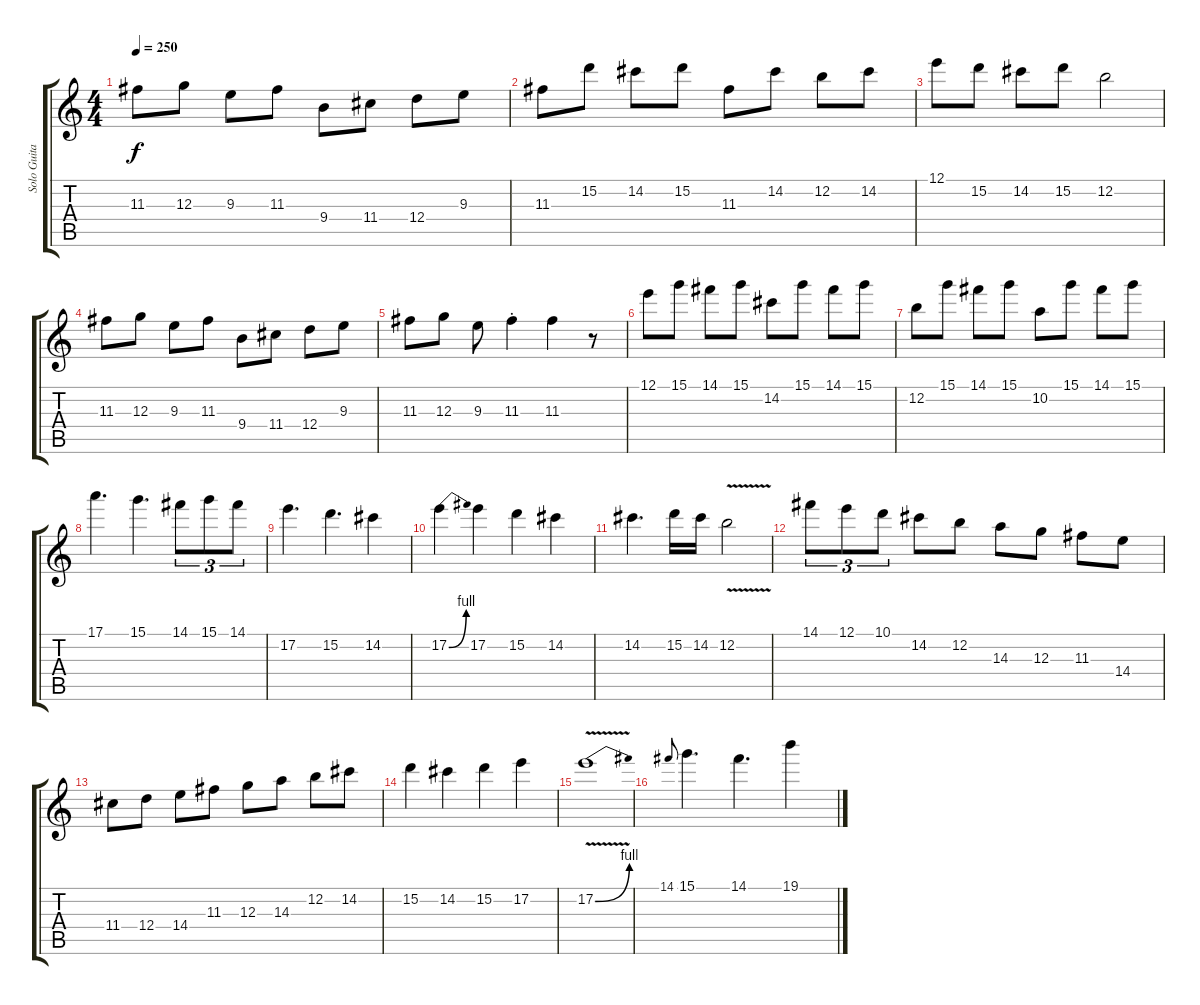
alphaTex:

\track ("Solo Guitar" "Solo Guita") {instrument overdrivenguitar}
\staff {score tabs}
\tuning (E4 B3 G3 D3 A2 E2) {hide}
\ts (4 4)
\tempo 250
\clef g2
\ks c
11.3.8{dy f} 12.3.8 9.3.8 11.3.8 9.4.8 11.4.8 12.4.8 9.3.8 |
11.3.8 15.2.8 14.2.8 15.2.8 11.3.8 14.2.8 12.2.8 14.2.8 |
12.1.8 15.2.8 14.2.8 15.2.8 12.2.2 |
11.3.8 12.3.8 9.3.8 11.3.8 9.4.8 11.4.8 12.4.8 9.3.8 |
11.3.8 12.3.8 9.3.8 11.3{st}.4 11.3.4 r.8 |
12.1.8 15.1.8 14.1.8 15.1.8 14.2.8 15.1.8 14.1.8 15.1.8 |
12.2.8 15.1.8 14.1.8 15.1.8 10.2.8 15.1.8 14.1.8 15.1.8 |
17.1.4{d} 15.1.4{d} 14.1.8{tu (3 2)} 15.1.8{tu (3 2)} 14.1.8{tu (3 2)} |
17.2.4{d} 15.2.4{d} 14.2.4 |
17.2{be (bend 0 0 60 4)}.4 17.2.4 15.2.4 14.2.4 |
14.2.4{d} 15.2.16 14.2.16 12.2{v}.2 |
14.1.8{tu (3 2)} 12.1.8{tu (3 2)} 10.1.8{tu (3 2)} 14.2.8 12.2.8 14.3.8 12.3.8 11.3.8 14.4.8 |
11.4.8 12.4.8 14.4.8 11.3.8 12.3.8 14.3.8 12.2.8 14.2.8 |
15.2.4 14.2.4 15.2.4 17.2.4 |
17.2{be (bend 0 0 60 4) v}.1 |
14.1.8{gr onbeat} 15.1.4{d} 14.1.4{d} 19.1.4
